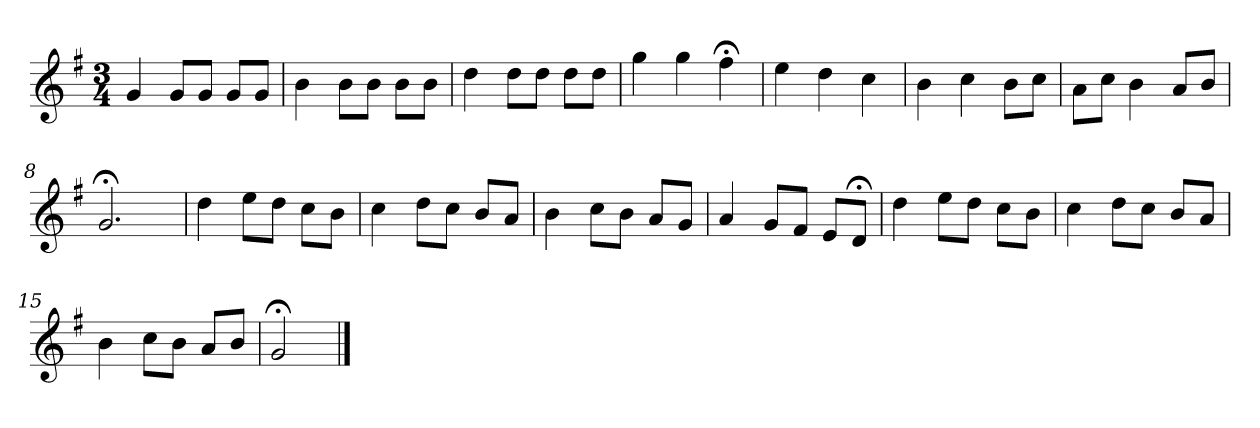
**kern
*part1
*staff1
*k[f#]
*G:
*M3/4
*MM120
=1
4g
8gL
8gJ
8gL
8gJ
=2
4b
8bL
8bJ
8bL
8bJ
=3
4dd
8ddL
8ddJ
8ddL
8ddJ
=4
4gg
4gg
4ff#;<
=5
4ee
4dd
4cc
=6
4b
4cc
8bL
8ccJ
=7
8aL
8ccJ
4b
8aL
8bJ
=8
2.g;<
=9
4dd
8eeL
8ddJ
8ccL
8bJ
=10
4cc
8ddL
8ccJ
8bL
8aJ
=11
4b
8ccL
8bJ
8aL
8gJ
=12
4a
8gL
8f#J
8eL
8d;<J
=13
4dd
8eeL
8ddJ
8ccL
8bJ
=14
4cc
8ddL
8ccJ
8bL
8aJ
=15
4b
8ccL
8bJ
8aL
8bJ
=16
2g;<
==
*-
